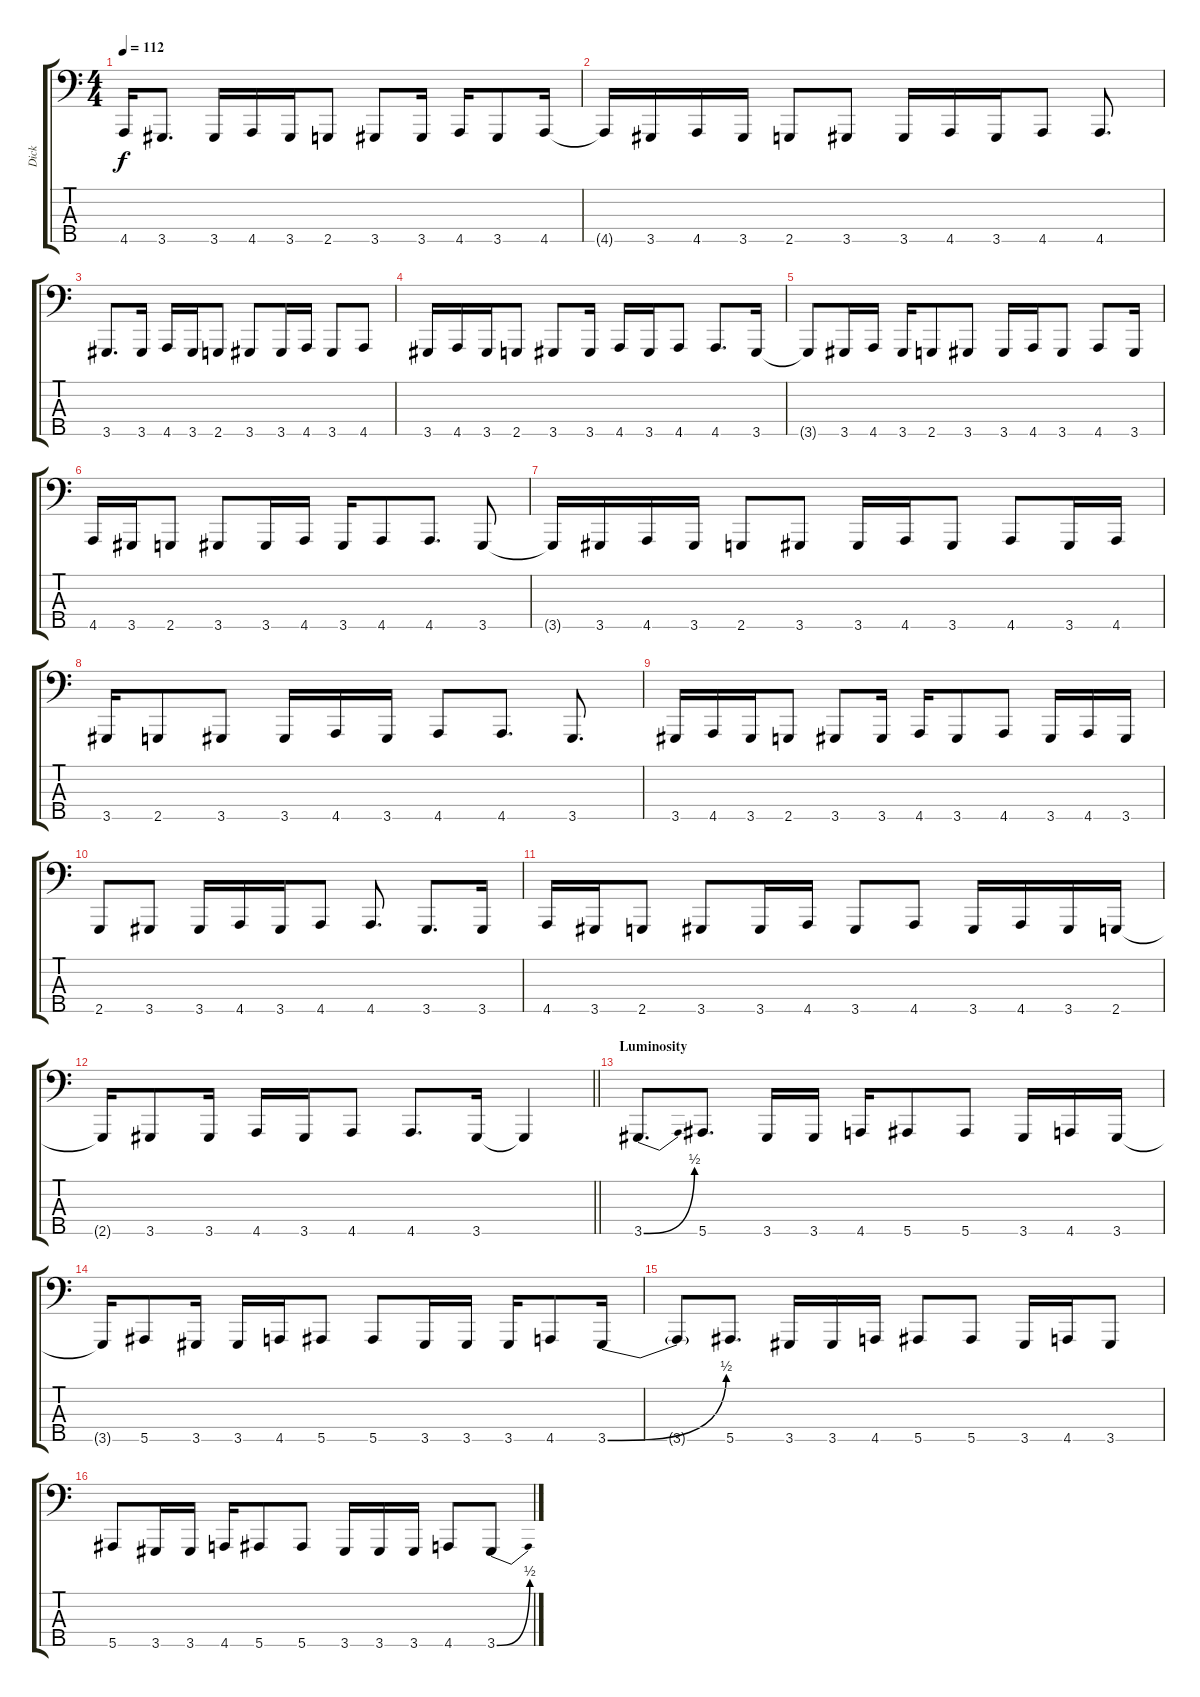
\track ("Dick" "Dick") {instrument electricbasspick}
\staff {score tabs}
\tuning (Db2 Ab1 Eb1 Bb0 F0) {hide}
\ts (4 4)
\tempo 112
\clef f4
\ks c
4.5{t}.16{dy f} 3.5.8{d} 3.5.16 4.5.16 3.5.16 2.5.8 3.5.8 3.5.16 4.5.16 3.5.8 4.5.16 |
4.5{t}.16 3.5.16 4.5.16 3.5.16 2.5.8 3.5.8 3.5.16 4.5.16 3.5.16 4.5.8 4.5.8{d} |
3.5.8{d} 3.5.16 4.5.16 3.5.16 2.5.8 3.5.8 3.5.16 4.5.16 3.5.8 4.5.8 |
3.5.16 4.5.16 3.5.16 2.5.8 3.5.8 3.5.16 4.5.16 3.5.16 4.5.8 4.5.8{d} 3.5.16 |
3.5{t}.8 3.5.16 4.5.16 3.5.16 2.5.8 3.5.8 3.5.16 4.5.16 3.5.8 4.5.8 3.5.16 |
4.5.16 3.5.16 2.5.8 3.5.8 3.5.16 4.5.16 3.5.16 4.5.8 4.5.8{d} 3.5.8 |
3.5{t}.16 3.5.16 4.5.16 3.5.16 2.5.8 3.5.8 3.5.16 4.5.16 3.5.8 4.5.8 3.5.16 4.5.16 |
3.5.16 2.5.8 3.5.8 3.5.16 4.5.16 3.5.16 4.5.8 4.5.8{d} 3.5.8{d} |
3.5.16 4.5.16 3.5.16 2.5.8 3.5.8 3.5.16 4.5.16 3.5.8 4.5.8 3.5.16 4.5.16 3.5.16 |
2.5.8 3.5.8 3.5.16 4.5.16 3.5.16 4.5.8 4.5.8{d} 3.5.8{d} 3.5.16 |
4.5.16 3.5.16 2.5.8 3.5.8 3.5.16 4.5.16 3.5.8 4.5.8 3.5.16 4.5.16 3.5.16 2.5.16 |
\barLineRight lightlight
2.5{t}.16 3.5.8 3.5.16 4.5.16 3.5.16 4.5.8 4.5.8{d} 3.5.16 3.5{t}.4 |
\section ("" "Luminosity")
3.5{be (bend 0 0 60 2)}.8{d} 5.5.8{d} 3.5.16 3.5.16 4.5.16 5.5.8 5.5.8 3.5.16 4.5.16 3.5.16 |
3.5{t}.16 5.5.8 3.5.16 3.5.16 4.5.16 5.5.8 5.5.8 3.5.16 3.5.16 3.5.16 4.5.8 3.5{be (bend 0 0 60 2)}.16 |
3.5{t}.8 5.5.8{d} 3.5.16 3.5.16 4.5.16 5.5.8 5.5.8 3.5.16 4.5.16 3.5.8 |
5.5.8 3.5.16 3.5.16 4.5.16 5.5.8 5.5.8 3.5.16 3.5.16 3.5.16 4.5.8 3.5{be (bend 0 0 60 2)}.8
